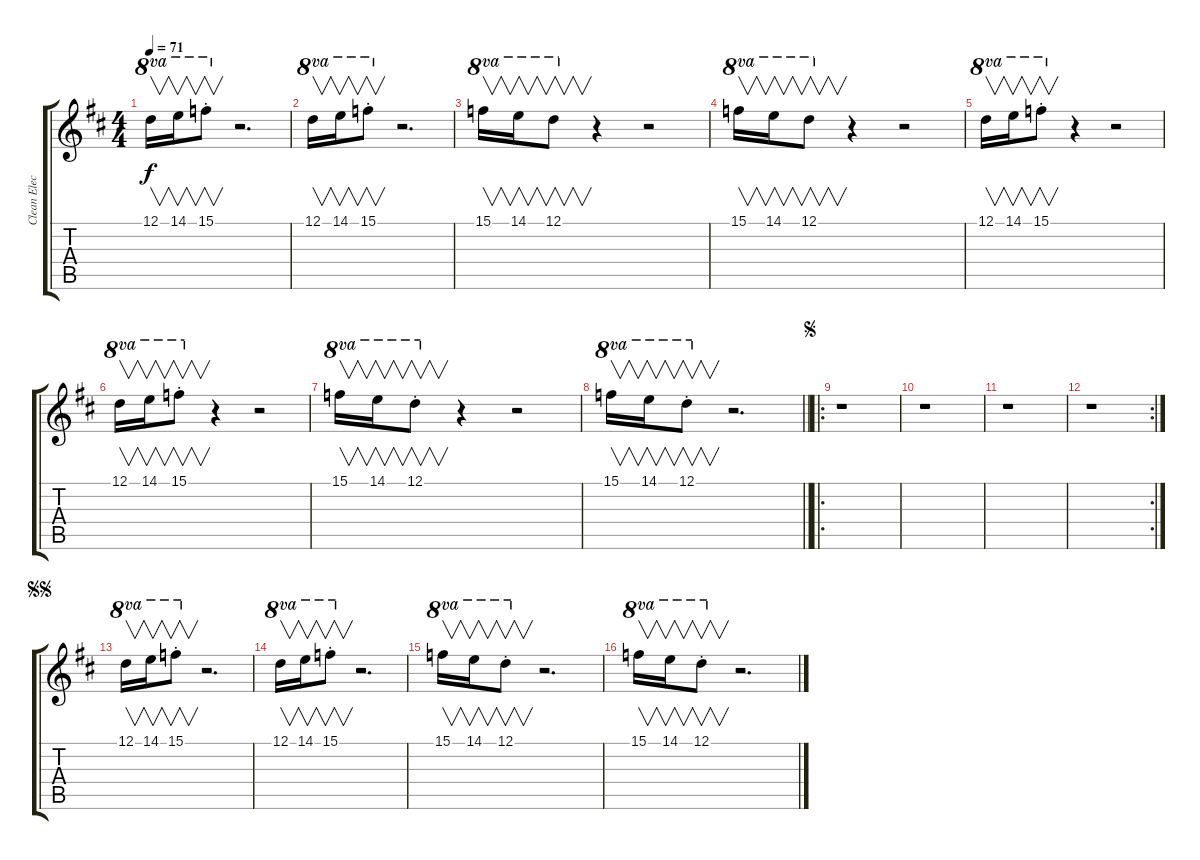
\track ("Clean Electric" "Clean Elec") {instrument electricguitarclean}
\staff {score tabs}
\tuning (D4 A3 F3 C3 G2 D2) {hide}
\ts (4 4)
\tempo 71
\clef g2
\ks d
12.1.16{v ot 8va dy f instrument electricguitarclean} 14.1.16{v ot 8va} 15.1{st}.8{v ot 8va} r.2{d} |
12.1.16{v ot 8va} 14.1.16{v ot 8va} 15.1{st}.8{v ot 8va} r.2{d} |
15.1.16{v ot 8va} 14.1.16{v ot 8va} 12.1.8{v ot 8va} r.4 r.2 |
15.1.16{v ot 8va} 14.1.16{v ot 8va} 12.1.8{v ot 8va} r.4 r.2 |
12.1.16{v ot 8va} 14.1.16{v ot 8va} 15.1{st}.8{v ot 8va} r.4 r.2 |
12.1.16{v ot 8va} 14.1.16{v ot 8va} 15.1{st}.8{v ot 8va} r.4 r.2 |
15.1.16{v ot 8va} 14.1.16{v ot 8va} 12.1{st}.8{v ot 8va} r.4 r.2 |
\barLineRight lightlight
15.1.16{v ot 8va} 14.1.16{v ot 8va} 12.1{st}.8{v ot 8va} r.2{d} |
\ro
\jump segno
r.1 |
r.1 |
r.1 |
\rc 2
r.1 |
\jump segnosegno
12.1.16{v ot 8va} 14.1.16{v ot 8va} 15.1{st}.8{v ot 8va} r.2{d} |
12.1.16{v ot 8va} 14.1.16{v ot 8va} 15.1{st}.8{v ot 8va} r.2{d} |
15.1.16{v ot 8va} 14.1.16{v ot 8va} 12.1{st}.8{v ot 8va} r.2{d} |
15.1.16{v ot 8va} 14.1.16{v ot 8va} 12.1{st}.8{v ot 8va} r.2{d}
